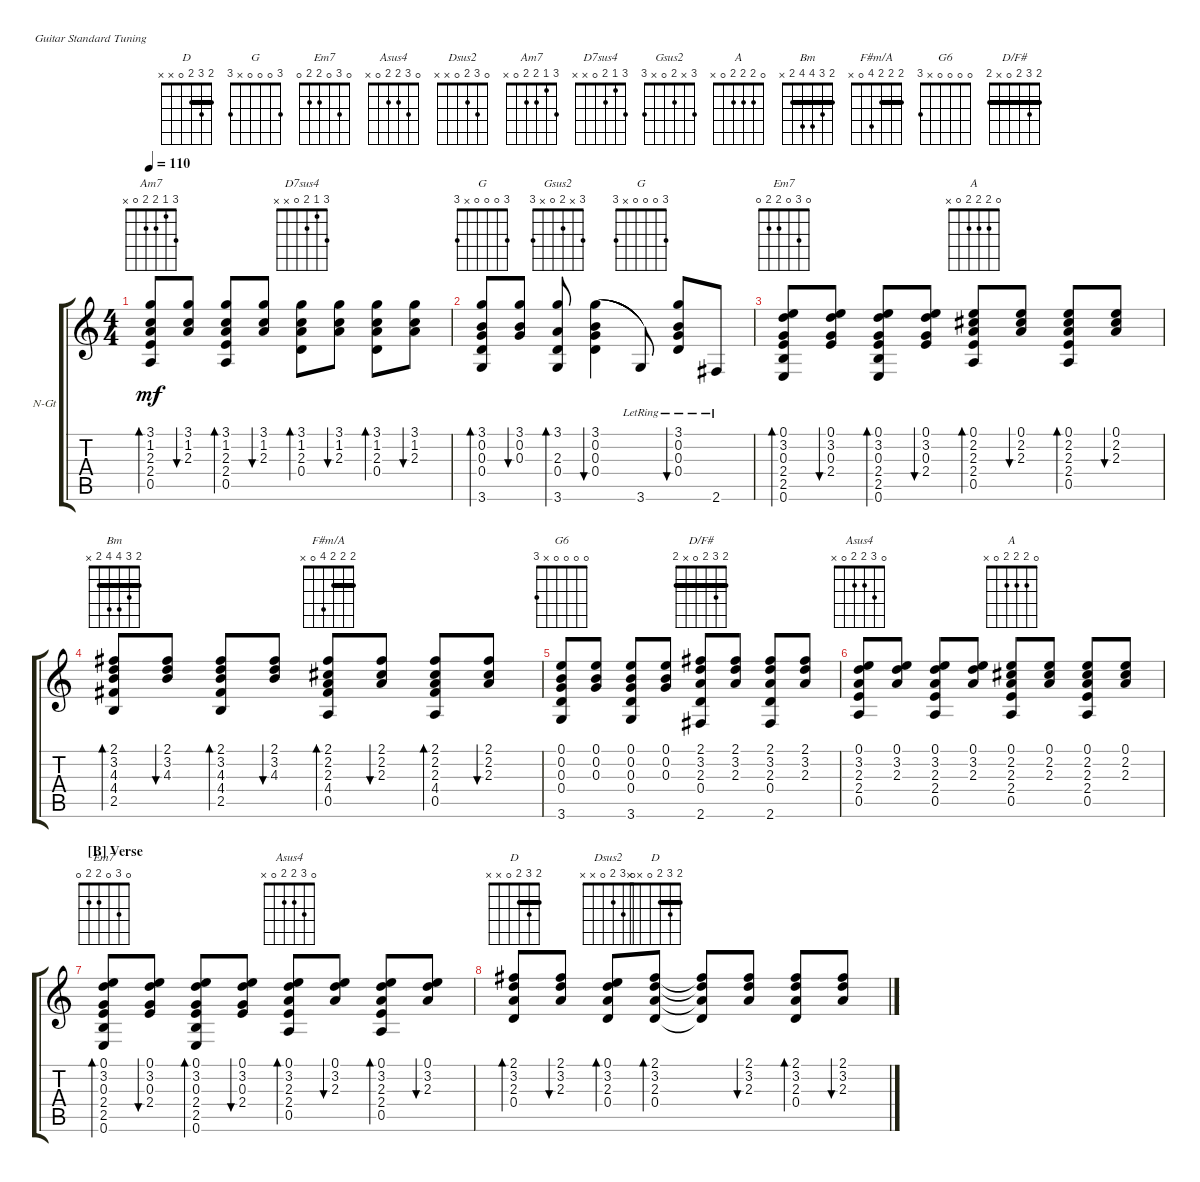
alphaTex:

\defaultSystemsLayout 4
\bracketExtendMode groupsimilarinstruments
\firstSystemTrackNameOrientation horizontal
\otherSystemsTrackNameOrientation horizontal
\chordDiagramsInScore
\track ("Guitar" "N-Gt") {instrument acousticguitarnylon}
\staff {score tabs}
\tuning (E4 B3 G3 D3 A2 E2)
\chord ("D" 2 3 2 0 x x) {barre 2}
\chord ("G" 3 0 0 0 x 3)
\chord ("Em7" 0 3 0 2 2 0)
\chord ("Asus4" 0 3 2 2 0 x)
\chord ("Dsus2" 0 3 2 0 x x)
\chord ("Am7" 3 1 2 2 0 x)
\chord ("D7sus4" 3 1 2 0 x x)
\chord ("Gsus2" 3 x 2 0 x 3)
\chord ("A" 0 2 2 2 0 x)
\chord ("Bm" 2 3 4 4 2 x) {barre 2}
\chord ("F#m/A" 2 2 2 4 0 x) {barre (2 2)}
\chord ("G6" 0 0 0 0 x 3)
\chord ("D/F#" 2 3 2 0 x 2) {barre 2}
\ts (4 4)
\tempo 110
\clef g2
\scale
0.499383
\ks c
(3.1 1.2 2.3 2.4 0.5).8{bd 58 ch "Am7" dy mf} (3.1 1.2 2.3).8{bu 58} (3.1 1.2 2.3 2.4 0.5).8{bd 58} (3.1 1.2 2.3).8{bu 58} (3.1 1.2 2.3 0.4).8{bd 58 ch "D7sus4"} (3.1 1.2 2.3).8{bu 58} (3.1 1.2 2.3 0.4).8{bd 58} (3.1 1.2 2.3).8{bu 58} |
(3.1 0.2 0.3 0.4 3.6).8{bd 58 ch "G"} (3.1 0.2 0.3).8{bu 58} (3.1 2.3 0.4 3.6).8{bd 58 ch "Gsus2"} (3.1 0.2 0.3 0.4).4{bu 58 legatoorigin} 3.6{lr}.8{ch "G"} (3.1{lr} 0.2{lr} 0.3{lr} 0.4{lr}).8{bu 58} 2.6{lr}.8 |
(0.1 3.2 0.3 2.4 2.5 0.6).8{bd 58 ch "Em7"} (0.1 3.2 0.3 2.4).8{bu 41} (0.1 3.2 0.3 2.4 2.5 0.6).8{bd 46} (0.1 3.2 0.3 2.4).8{bu 63} (0.1 2.2 2.3 2.4 0.5).8{bd 62 ch "A"} (0.1 2.2 2.3).8{bu 60} (0.1 2.2 2.3 2.4 0.5).8{bd 61} (0.1 2.2 2.3).8{bu 59} |
(2.1 3.2 4.3 4.4 2.5).8{bd 58 ch "Bm"} (2.1 3.2 4.3).8{bu 58} (2.1 3.2 4.3 4.4 2.5).8{bd 58} (2.1 3.2 4.3).8{bu 58} (2.1 2.2 2.3 4.4 0.5).8{bd 58 ch "F#m/A"} (2.1 2.2 2.3).8{bu 58} (2.1 2.2 2.3 4.4 0.5).8{bd 58} (2.1 2.2 2.3).8{bu 58} |
(0.1 0.2 0.3 0.4 3.6).8{ch "G6"} (0.1 0.2 0.3).8 (0.1 0.2 0.3 0.4 3.6).8 (0.1 0.2 0.3).8 (2.1 3.2 2.3 0.4 2.6).8{ch "D/F#"} (2.1 3.2 2.3).8 (2.1 3.2 2.3 0.4 2.6).8 (2.1 3.2 2.3).8 |
(0.5 2.4 2.3 3.2 0.1).8{ch "Asus4"} (2.3 3.2 0.1).8 (0.5 2.4 2.3 3.2 0.1).8 (2.3 3.2 0.1).8 (0.5 2.4 2.3 2.2 0.1).8{ch "A"} (2.3 2.2 0.1).8 (0.5 2.4 2.3 2.2 0.1).8 (2.3 2.2 0.1).8 |
\section ("B" "Verse")
(0.1 3.2 0.3 2.4 2.5 0.6).8{bd 58 ch "Em7"} (0.1 3.2 0.3 2.4).8{bu 41} (0.1 3.2 0.3 2.4 2.5 0.6).8{bd 46} (0.1 3.2 0.3 2.4).8{bu 63} (0.1 3.2 2.3 2.4 0.5).8{bd 62 ch "Asus4"} (0.1 3.2 2.3).8{bu 60} (0.1 3.2 2.3 2.4 0.5).8{bd 61} (0.1 3.2 2.3).8{bu 59} |
\scale
0.426784 (2.1 3.2 2.3 0.4).8{bd 58 ch "D"} (2.1 3.2 2.3).8{bu 58} (0.1 3.2 2.3 0.4).8{bd 58 ch "Dsus2"} (2.1 3.2 2.3 0.4).8{bd 58 ch "D"} (2.1{t} 3.2{t} 2.3{t} 0.4{t}).8 (2.1 3.2 2.3).8{bu 58} (2.1 3.2 2.3 0.4).8{bd 58} (2.1 3.2 2.3).8{bu 58}
